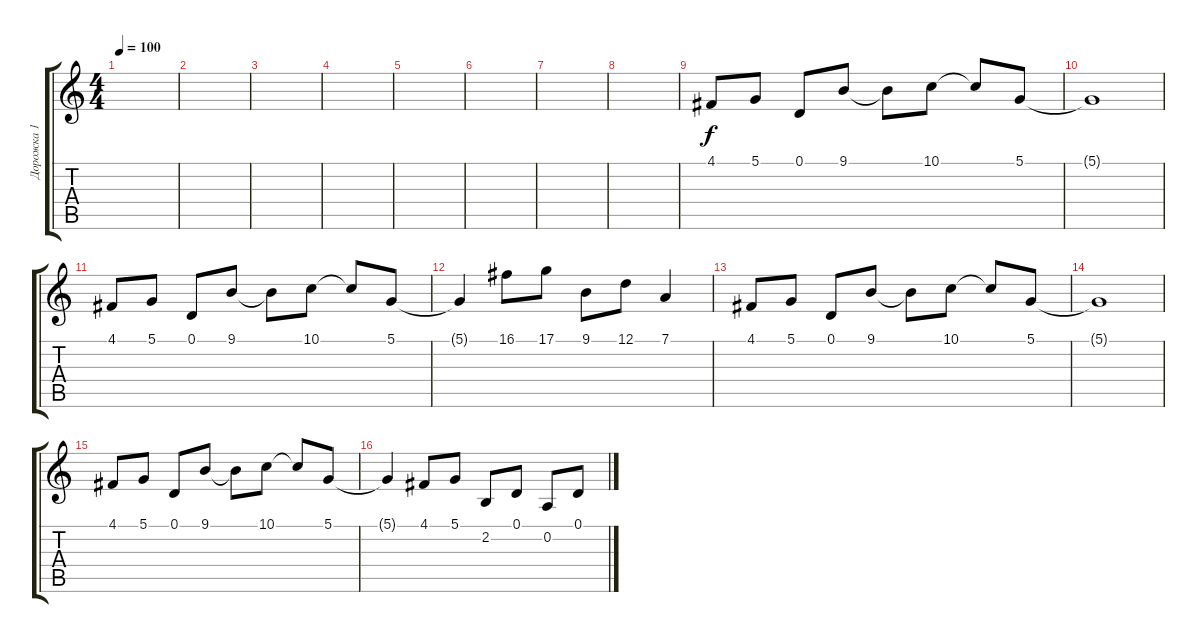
\track ("Дорожка 1" "Дорожка 1") {instrument lead1square}
\staff {score tabs}
\tuning (D4 A3 F3 C3 G2 D2) {hide}
\ts (4 4)
\tempo 100
\clef g2
\ks c
|
|
|
|
|
|
|
|
4.1.8 5.1.8 0.1.8 9.1.8 9.1{t}.8 10.1.8 10.1{t}.8 5.1.8 |
5.1{t}.1 |
4.1.8 5.1.8 0.1.8 9.1.8 9.1{t}.8 10.1.8 10.1{t}.8 5.1.8 |
5.1{t}.4 16.1.8 17.1.8 9.1.8 12.1.8 7.1.4 |
4.1.8 5.1.8 0.1.8 9.1.8 9.1{t}.8 10.1.8 10.1{t}.8 5.1.8 |
5.1{t}.1 |
4.1.8 5.1.8 0.1.8 9.1.8 9.1{t}.8 10.1.8 10.1{t}.8 5.1.8 |
5.1{t}.4 4.1.8 5.1.8 2.2.8 0.1.8 0.2.8 0.1.8
